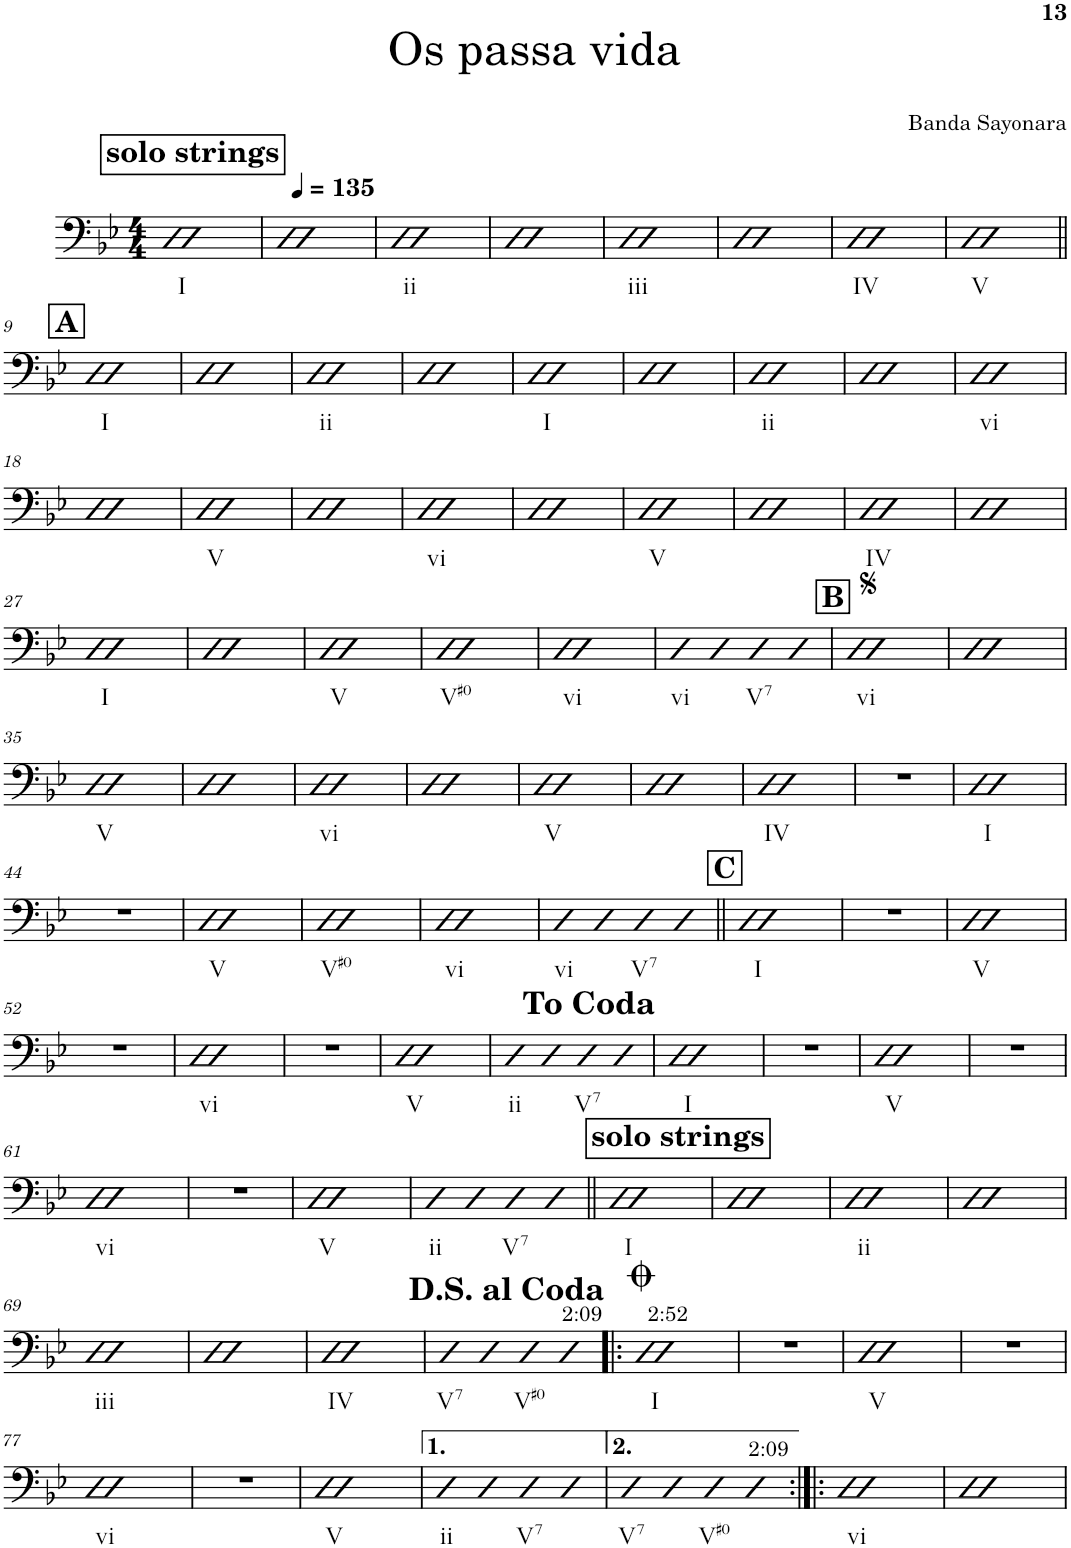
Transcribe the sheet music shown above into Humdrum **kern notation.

**kern
*part1
*staff1
*I"Electric Bass
*I'El. B.
!!LO:PB:g=z
*clefF4
*Trd7c12
*k[b-e-]
*M4/4
*MM135
!!LO:REH:place=s1:a:B:cj:fs=14:t=solo strings
=1
1D
=2
1D
=3
1D
=4
1D
=5
1D
=6
1D
=7
1D
=8
1D
!!LO:LB:g=z
!!LO:REH:place=s1:a:B:cj:fs=14:t=A
=9||
1D
=10
1D
=11
1D
=12
1D
=13
1D
=14
1D
=15
1D
=16
1D
=17
1D
!!LO:LB:g=z
=18
1D
=19
1D
=20
1D
=21
1D
=22
1D
=23
1D
=24
1D
=25
1D
=26
1D
!!LO:LB:g=z
=27
1D
=28
1D
=29
1D
=30
1D
=31
1D
=32
4D
4D
4D
4D
!!LO:REH:place=s1:a:B:cj:fs=14:t=B
=33
1D
=34
1D
!!LO:LB:g=z
=35
1D
=36
1D
=37
1D
=38
1D
=39
1D
=40
1D
=41
1D
=42
1r
=43
1D
!!LO:LB:g=z
=44
1r
=45
1D
=46
1D
=47
1D
=48
4D
4D
4D
4D
!!LO:REH:place=s1:a:B:cj:fs=14:t=C
=49||
1D
=50
1r
=51
1D
!!LO:LB:g=z
=52
1r
=53
1D
=54
1r
=55
1D
=56
4D
4D
4D
4D
!LO:TX:a:t=<b><font size="15"/>To Coda</b>
=57
1D
=58
1r
=59
1D
=60
1r
!!LO:LB:g=z
=61
1D
=62
1r
=63
1D
=64
4D
4D
4D
4D
!!LO:REH:place=s1:a:B:cj:fs=14:t=solo strings
=65||
1D
=66
1D
=67
1D
=68
1D
!!LO:LB:g=z
=69
1D
=70
1D
=71
1D
=72
4D
4D
4D
!LO:TX:a:t=2&colon;09
4D
!LO:TX:a:t=<b><font size="15"/>D.S. al Coda</b>
=73!|:
!LO:TX:a:t=2&colon;52
1D
=74
1r
=75
1D
=76
1r
!!LO:LB:g=z
=77
1D
=78
1r
=79
1D
=80
4D
4D
4D
4D
=81
4D
4D
4D
!LO:TX:a:t=2&colon;09
4D
=82:|!|:
1D
=83
1D
=
*-
